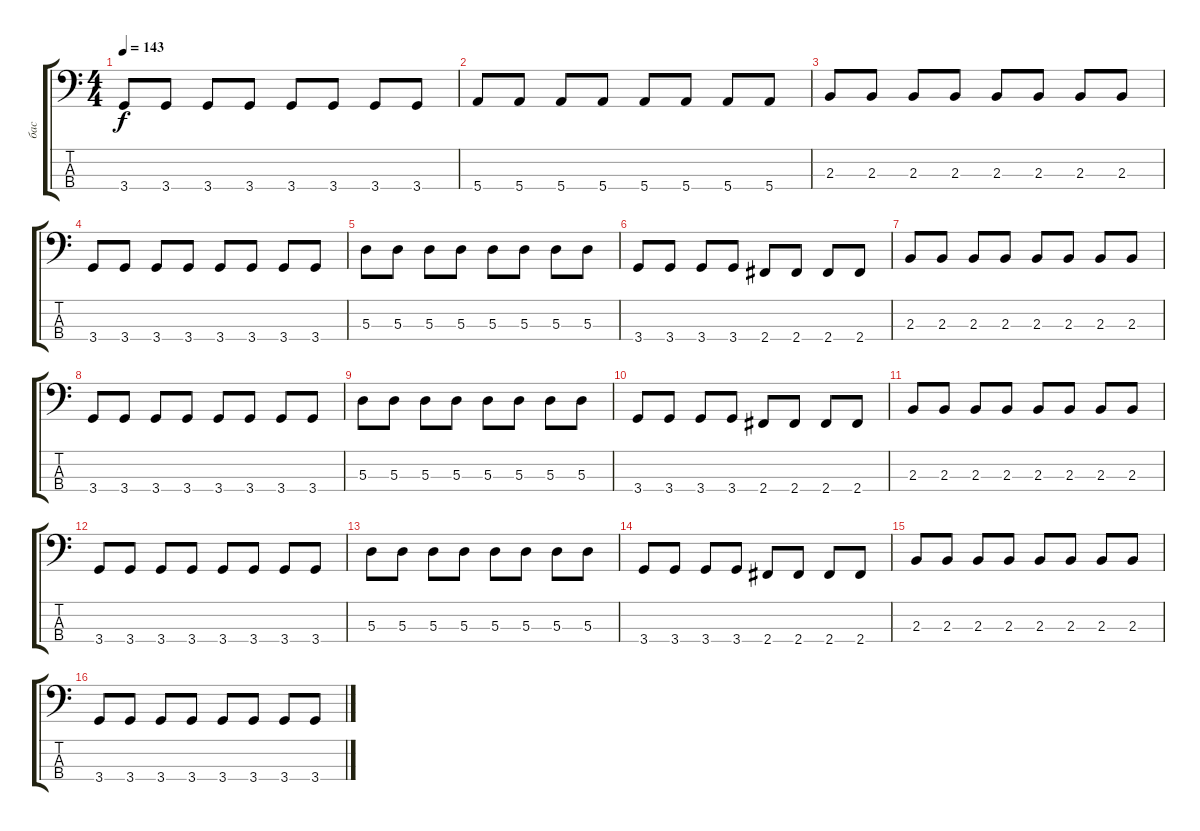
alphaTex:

\track ("бас" "бас") {instrument electricbassfinger}
\staff {score tabs}
\tuning (G2 D2 A1 E1) {hide}
\ts (4 4)
\tempo 143
\clef f4
\ks c
3.4.8{dy f} 3.4.8 3.4.8 3.4.8 3.4.8 3.4.8 3.4.8 3.4.8 |
5.4.8 5.4.8 5.4.8 5.4.8 5.4.8 5.4.8 5.4.8 5.4.8 |
2.3.8 2.3.8 2.3.8 2.3.8 2.3.8 2.3.8 2.3.8 2.3.8 |
3.4.8 3.4.8 3.4.8 3.4.8 3.4.8 3.4.8 3.4.8 3.4.8 |
5.3.8 5.3.8 5.3.8 5.3.8 5.3.8 5.3.8 5.3.8 5.3.8 |
3.4.8 3.4.8 3.4.8 3.4.8 2.4.8 2.4.8 2.4.8 2.4.8 |
2.3.8 2.3.8 2.3.8 2.3.8 2.3.8 2.3.8 2.3.8 2.3.8 |
3.4.8 3.4.8 3.4.8 3.4.8 3.4.8 3.4.8 3.4.8 3.4.8 |
5.3.8 5.3.8 5.3.8 5.3.8 5.3.8 5.3.8 5.3.8 5.3.8 |
3.4.8 3.4.8 3.4.8 3.4.8 2.4.8 2.4.8 2.4.8 2.4.8 |
2.3.8 2.3.8 2.3.8 2.3.8 2.3.8 2.3.8 2.3.8 2.3.8 |
3.4.8 3.4.8 3.4.8 3.4.8 3.4.8 3.4.8 3.4.8 3.4.8 |
5.3.8 5.3.8 5.3.8 5.3.8 5.3.8 5.3.8 5.3.8 5.3.8 |
3.4.8 3.4.8 3.4.8 3.4.8 2.4.8 2.4.8 2.4.8 2.4.8 |
2.3.8 2.3.8 2.3.8 2.3.8 2.3.8 2.3.8 2.3.8 2.3.8 |
3.4.8 3.4.8 3.4.8 3.4.8 3.4.8 3.4.8 3.4.8 3.4.8
